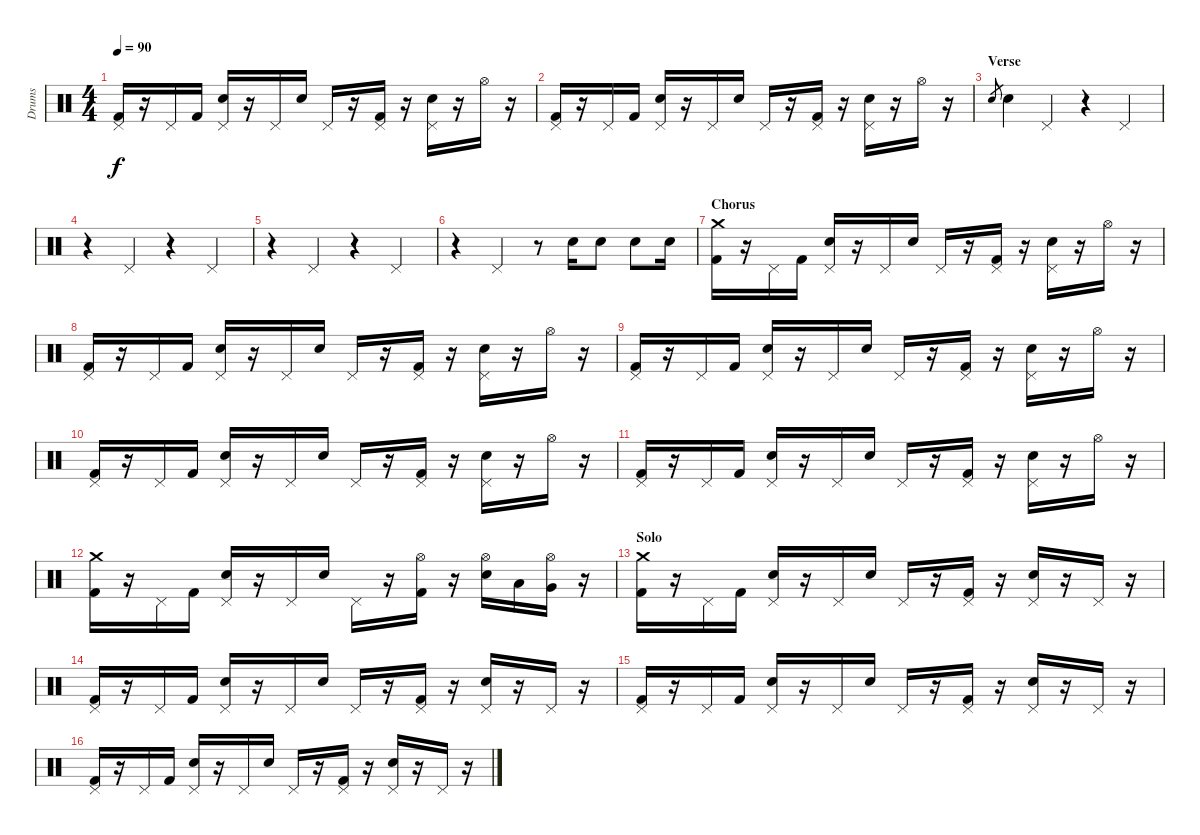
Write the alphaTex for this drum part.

\track ("Drums" "Drums") {instrument percussion}
\staff {score}
\articulation defaults
\ts (4 4)
\tempo 90
\clef neutral
\ks c
("Pedal Hi-Hat (hit)" "Kick (hit) 2").16{dy f} r.16 "Pedal Hi-Hat (hit)".16 "Kick (hit) 2".16 ("Pedal Hi-Hat (hit)" "Electric Snare (hit)").16 r.16 "Pedal Hi-Hat (hit)".16 "Electric Snare (hit)".16 "Pedal Hi-Hat (hit)".16 r.16 ("Pedal Hi-Hat (hit)" "Kick (hit) 2").16 r.16 ("Pedal Hi-Hat (hit)" "Electric Snare (hit)").16 r.16 "Hi-Hat (open)".16 r.16 |
("Pedal Hi-Hat (hit)" "Kick (hit) 2").16 r.16 "Pedal Hi-Hat (hit)".16 "Kick (hit) 2".16 ("Pedal Hi-Hat (hit)" "Electric Snare (hit)").16 r.16 "Pedal Hi-Hat (hit)".16 "Electric Snare (hit)".16 "Pedal Hi-Hat (hit)".16 r.16 ("Pedal Hi-Hat (hit)" "Kick (hit) 2").16 r.16 ("Pedal Hi-Hat (hit)" "Electric Snare (hit)").16 r.16 "Hi-Hat (open)".16 r.16 |
\section ("" "Verse")
"Electric Snare (hit)".8{gr} "Electric Snare (hit)".4 "Pedal Hi-Hat (hit)".4 r.4 "Pedal Hi-Hat (hit)".4 |
r.4 "Pedal Hi-Hat (hit)".4 r.4 "Pedal Hi-Hat (hit)".4 |
r.4 "Pedal Hi-Hat (hit)".4 r.4 "Pedal Hi-Hat (hit)".4 |
r.4 "Pedal Hi-Hat (hit)".4 r.8 "Electric Snare (hit)".16 "Electric Snare (hit)".8 "Electric Snare (hit)".8 "Electric Snare (hit)".16 |
\section ("" "Chorus")
("Crash medium (hit)" "Kick (hit) 2").16 r.16 "Pedal Hi-Hat (hit)".16 "Kick (hit) 2".16 ("Pedal Hi-Hat (hit)" "Electric Snare (hit)").16 r.16 "Pedal Hi-Hat (hit)".16 "Electric Snare (hit)".16 "Pedal Hi-Hat (hit)".16 r.16 ("Pedal Hi-Hat (hit)" "Kick (hit) 2").16 r.16 ("Pedal Hi-Hat (hit)" "Electric Snare (hit)").16 r.16 "Hi-Hat (open)".16 r.16 |
("Pedal Hi-Hat (hit)" "Kick (hit) 2").16 r.16 "Pedal Hi-Hat (hit)".16 "Kick (hit) 2".16 ("Pedal Hi-Hat (hit)" "Electric Snare (hit)").16 r.16 "Pedal Hi-Hat (hit)".16 "Electric Snare (hit)".16 "Pedal Hi-Hat (hit)".16 r.16 ("Pedal Hi-Hat (hit)" "Kick (hit) 2").16 r.16 ("Pedal Hi-Hat (hit)" "Electric Snare (hit)").16 r.16 "Hi-Hat (open)".16 r.16 |
("Pedal Hi-Hat (hit)" "Kick (hit) 2").16 r.16 "Pedal Hi-Hat (hit)".16 "Kick (hit) 2".16 ("Pedal Hi-Hat (hit)" "Electric Snare (hit)").16 r.16 "Pedal Hi-Hat (hit)".16 "Electric Snare (hit)".16 "Pedal Hi-Hat (hit)".16 r.16 ("Pedal Hi-Hat (hit)" "Kick (hit) 2").16 r.16 ("Pedal Hi-Hat (hit)" "Electric Snare (hit)").16 r.16 "Hi-Hat (open)".16 r.16 |
("Pedal Hi-Hat (hit)" "Kick (hit) 2").16 r.16 "Pedal Hi-Hat (hit)".16 "Kick (hit) 2".16 ("Pedal Hi-Hat (hit)" "Electric Snare (hit)").16 r.16 "Pedal Hi-Hat (hit)".16 "Electric Snare (hit)".16 "Pedal Hi-Hat (hit)".16 r.16 ("Pedal Hi-Hat (hit)" "Kick (hit) 2").16 r.16 ("Pedal Hi-Hat (hit)" "Electric Snare (hit)").16 r.16 "Hi-Hat (open)".16 r.16 |
("Pedal Hi-Hat (hit)" "Kick (hit) 2").16 r.16 "Pedal Hi-Hat (hit)".16 "Kick (hit) 2".16 ("Pedal Hi-Hat (hit)" "Electric Snare (hit)").16 r.16 "Pedal Hi-Hat (hit)".16 "Electric Snare (hit)".16 "Pedal Hi-Hat (hit)".16 r.16 ("Pedal Hi-Hat (hit)" "Kick (hit) 2").16 r.16 ("Pedal Hi-Hat (hit)" "Electric Snare (hit)").16 r.16 "Hi-Hat (open)".16 r.16 |
("Crash medium (hit)" "Kick (hit) 2").16 r.16 "Pedal Hi-Hat (hit)".16 "Kick (hit) 2".16 ("Pedal Hi-Hat (hit)" "Electric Snare (hit)").16 r.16 "Pedal Hi-Hat (hit)".16 "Electric Snare (hit)".16 "Pedal Hi-Hat (hit)".16 r.16 ("Hi-Hat (open)" "Kick (hit) 2").16 r.16 ("Hi-Hat (open)" "Electric Snare (hit)").16 "Low Tom (hit)".16 ("Hi-Hat (open)" "Very Low Tom (hit)").16 r.16 |
\section ("" "Solo")
("Crash medium (hit)" "Kick (hit) 2").16 r.16 "Pedal Hi-Hat (hit)".16 "Kick (hit) 2".16 ("Pedal Hi-Hat (hit)" "Electric Snare (hit)").16 r.16 "Pedal Hi-Hat (hit)".16 "Electric Snare (hit)".16 "Pedal Hi-Hat (hit)".16 r.16 ("Pedal Hi-Hat (hit)" "Kick (hit) 2").16 r.16 ("Pedal Hi-Hat (hit)" "Electric Snare (hit)").16 r.16 "Pedal Hi-Hat (hit)".16 r.16 |
("Pedal Hi-Hat (hit)" "Kick (hit) 2").16 r.16 "Pedal Hi-Hat (hit)".16 "Kick (hit) 2".16 ("Pedal Hi-Hat (hit)" "Electric Snare (hit)").16 r.16 "Pedal Hi-Hat (hit)".16 "Electric Snare (hit)".16 "Pedal Hi-Hat (hit)".16 r.16 ("Pedal Hi-Hat (hit)" "Kick (hit) 2").16 r.16 ("Pedal Hi-Hat (hit)" "Electric Snare (hit)").16 r.16 "Pedal Hi-Hat (hit)".16 r.16 |
("Pedal Hi-Hat (hit)" "Kick (hit) 2").16 r.16 "Pedal Hi-Hat (hit)".16 "Kick (hit) 2".16 ("Pedal Hi-Hat (hit)" "Electric Snare (hit)").16 r.16 "Pedal Hi-Hat (hit)".16 "Electric Snare (hit)".16 "Pedal Hi-Hat (hit)".16 r.16 ("Pedal Hi-Hat (hit)" "Kick (hit) 2").16 r.16 ("Pedal Hi-Hat (hit)" "Electric Snare (hit)").16 r.16 "Pedal Hi-Hat (hit)".16 r.16 |
("Pedal Hi-Hat (hit)" "Kick (hit) 2").16 r.16 "Pedal Hi-Hat (hit)".16 "Kick (hit) 2".16 ("Pedal Hi-Hat (hit)" "Electric Snare (hit)").16 r.16 "Pedal Hi-Hat (hit)".16 "Electric Snare (hit)".16 "Pedal Hi-Hat (hit)".16 r.16 ("Pedal Hi-Hat (hit)" "Kick (hit) 2").16 r.16 ("Pedal Hi-Hat (hit)" "Electric Snare (hit)").16 r.16 "Pedal Hi-Hat (hit)".16 r.16
